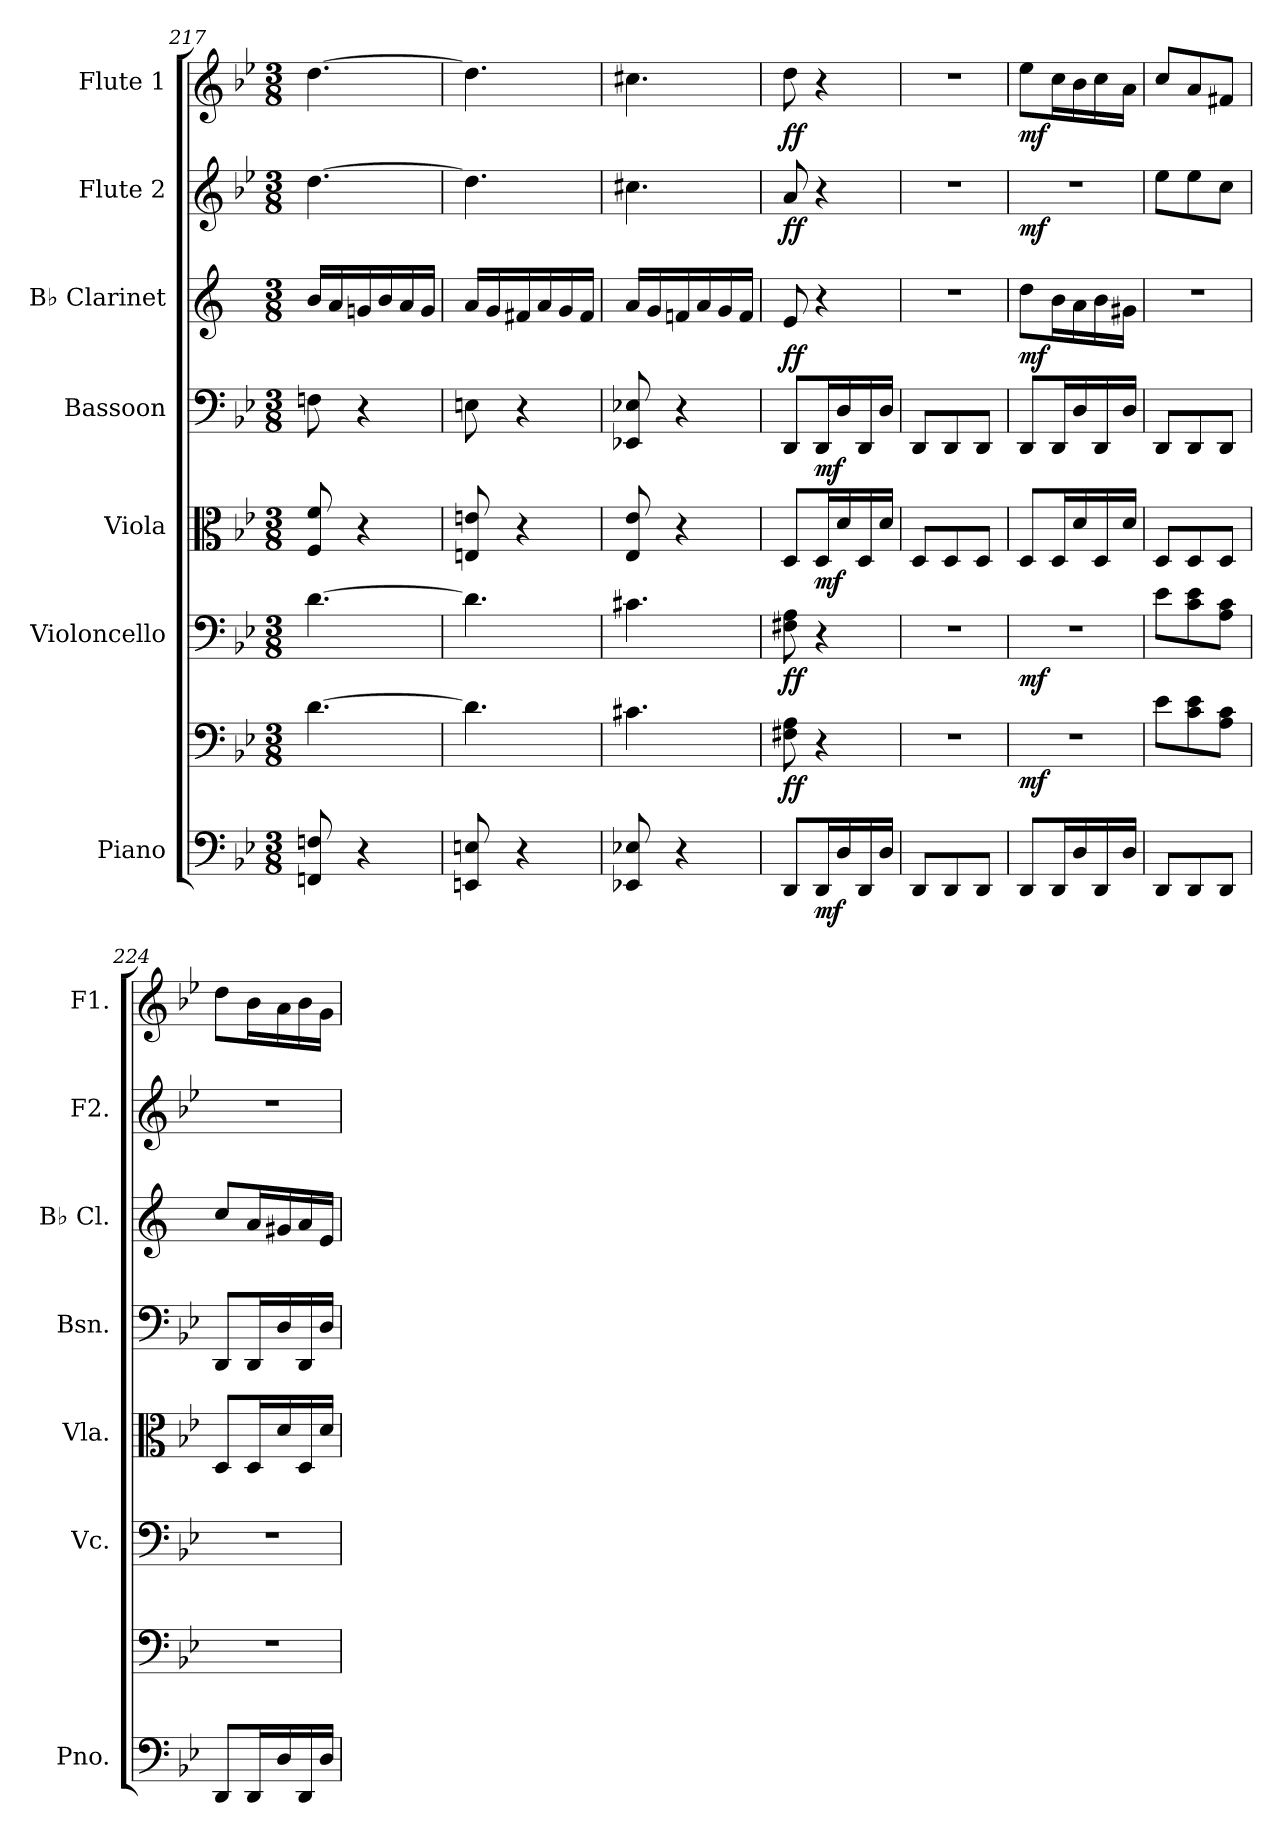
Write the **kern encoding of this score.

**kern	**kern	**dynam	**kern	**dynam	**kern	**dynam	**kern	**dynam	**kern	**dynam	**kern	**dynam	**kern	**dynam
*part7	*part7	*part7	*part6	*part6	*part5	*part5	*part4	*part4	*part3	*part3	*part2	*part2	*part1	*part1
*staff8	*staff7	*staff7/8	*staff6	*staff6	*staff5	*staff5	*staff4	*staff4	*staff3	*staff3	*staff2	*staff2	*staff1	*staff1
*I"Piano	*	*	*I"Violoncello	*	*I"Viola	*	*I"Bassoon	*	*I"B♭ Clarinet	*	*I"Flute 2	*	*I"Flute 1	*
*I'Pno.	*	*	*I'Vc.	*	*I'Vla.	*	*I'Bsn.	*	*I'B♭ Cl.	*	*I'F2.	*	*I'F1.	*
*clefF4	*clefF4	*	*clefF4	*	*clefC3	*	*clefF4	*	*clefG2	*	*clefG2	*	*clefG2	*
*	*	*	*	*	*	*	*	*	*ITrd1c2	*	*	*	*	*
*k[b-e-]	*k[b-e-]	*	*k[b-e-]	*	*k[b-e-]	*	*k[b-e-]	*	*k[b-e-]	*	*k[b-e-]	*	*k[b-e-]	*
*M3/8	*M3/8	*	*M3/8	*	*M3/8	*	*M3/8	*	*M3/8	*	*M3/8	*	*M3/8	*
=217	=217	=217	=217	=217	=217	=217	=217	=217	=217	=217	=217	=217	=217	=217
8FFn/ 8Fn/	[4.d\	.	[4.d\	.	8F/ 8f/	.	8Fn\	.	16a/LL	.	[4.dd\	.	[4.dd\	.
.	.	.	.	.	.	.	.	.	16g/	.	.	.	.	.
4r	.	.	.	.	4r	.	4r	.	16fn/	.	.	.	.	.
.	.	.	.	.	.	.	.	.	16a/	.	.	.	.	.
.	.	.	.	.	.	.	.	.	16g/	.	.	.	.	.
.	.	.	.	.	.	.	.	.	16f/JJ	.	.	.	.	.
=218	=218	=218	=218	=218	=218	=218	=218	=218	=218	=218	=218	=218	=218	=218
8EEn/ 8En/	4.d\]	.	4.d\]	.	8En/ 8en/	.	8En\	.	16g/LL	.	4.dd\]	.	4.dd\]	.
.	.	.	.	.	.	.	.	.	16f/	.	.	.	.	.
4r	.	.	.	.	4r	.	4r	.	16en/	.	.	.	.	.
.	.	.	.	.	.	.	.	.	16g/	.	.	.	.	.
.	.	.	.	.	.	.	.	.	16f/	.	.	.	.	.
.	.	.	.	.	.	.	.	.	16e/JJ	.	.	.	.	.
=219	=219	=219	=219	=219	=219	=219	=219	=219	=219	=219	=219	=219	=219	=219
8EE-X/ 8E-X/	4.c#X\	.	4.c#X\	.	8E-/ 8e-/	.	8EE-X/ 8E-X/	.	16g/LL	.	4.cc#X\	.	4.cc#X\	.
.	.	.	.	.	.	.	.	.	16f/	.	.	.	.	.
4r	.	.	.	.	4r	.	4r	.	16e-X/	.	.	.	.	.
.	.	.	.	.	.	.	.	.	16g/	.	.	.	.	.
.	.	.	.	.	.	.	.	.	16f/	.	.	.	.	.
.	.	.	.	.	.	.	.	.	16e-/JJ	.	.	.	.	.
=220	=220	=220	=220	=220	=220	=220	=220	=220	=220	=220	=220	=220	=220	=220
!	!	!LO:DY:b	!	!LO:DY:b	!	!	!	!	!	!LO:DY:b	!	!LO:DY:b	!	!LO:DY:b
8DD/L	8F#X\ 8A\	ff	8F#X\ 8A\	ff	8D/L	.	8DD/L	.	8d/	ff	8a/	ff	8dd\	ff
!	!	!LO:DY:b=2	!	!	!	!LO:DY:b	!	!LO:DY:b	!	!	!	!	!	!
16DD/L	4r	mf	4r	.	16D/L	mf	16DD/L	mf	4r	.	4r	.	4r	.
16D/	.	.	.	.	16d/	.	16D/	.	.	.	.	.	.	.
16DD/	.	.	.	.	16D/	.	16DD/	.	.	.	.	.	.	.
16D/JJ	.	.	.	.	16d/JJ	.	16D/JJ	.	.	.	.	.	.	.
=221	=221	=221	=221	=221	=221	=221	=221	=221	=221	=221	=221	=221	=221	=221
8DD/L	4.r	.	4.r	.	8D/L	.	8DD/L	.	4.r	.	4.r	.	4.r	.
8DD/	.	.	.	.	8D/	.	8DD/	.	.	.	.	.	.	.
8DD/J	.	.	.	.	8D/J	.	8DD/J	.	.	.	.	.	.	.
=222	=222	=222	=222	=222	=222	=222	=222	=222	=222	=222	=222	=222	=222	=222
!	!	!LO:DY:b	!	!LO:DY:b	!	!	!	!	!	!LO:DY:b	!	!LO:DY:b	!	!LO:DY:b
8DD/L	4.r	mf	4.r	mf	8D/L	.	8DD/L	.	8cc\L	mf	4.r	mf	8ee-\L	mf
16DD/L	.	.	.	.	16D/L	.	16DD/L	.	16a\L	.	.	.	16cc\L	.
16D/	.	.	.	.	16d/	.	16D/	.	16g\	.	.	.	16b-\	.
16DD/	.	.	.	.	16D/	.	16DD/	.	16a\	.	.	.	16cc\	.
16D/JJ	.	.	.	.	16d/JJ	.	16D/JJ	.	16f#X\JJ	.	.	.	16a\JJ	.
=223	=223	=223	=223	=223	=223	=223	=223	=223	=223	=223	=223	=223	=223	=223
8DD/L	8e-\L	.	8e-\L	.	8D/L	.	8DD/L	.	4.r	.	8ee-\L	.	8cc/L	.
8DD/	8c\ 8e-\	.	8c\ 8e-\	.	8D/	.	8DD/	.	.	.	8ee-\	.	8a/	.
8DD/J	8A\ 8c\J	.	8A\ 8c\J	.	8D/J	.	8DD/J	.	.	.	8cc\J	.	8f#X/J	.
=224	=224	=224	=224	=224	=224	=224	=224	=224	=224	=224	=224	=224	=224	=224
8DD/L	4.r	.	4.r	.	8D/L	.	8DD/L	.	8b-/L	.	4.r	.	8dd\L	.
16DD/L	.	.	.	.	16D/L	.	16DD/L	.	16g/L	.	.	.	16b-\L	.
16D/	.	.	.	.	16d/	.	16D/	.	16f#X/	.	.	.	16a\	.
16DD/	.	.	.	.	16D/	.	16DD/	.	16g/	.	.	.	16b-\	.
16D/JJ	.	.	.	.	16d/JJ	.	16D/JJ	.	16d/JJ	.	.	.	16g\JJ	.
=	=	=	=	=	=	=	=	=	=	=	=	=	=	=
*-	*-	*-	*-	*-	*-	*-	*-	*-	*-	*-	*-	*-	*-	*-
